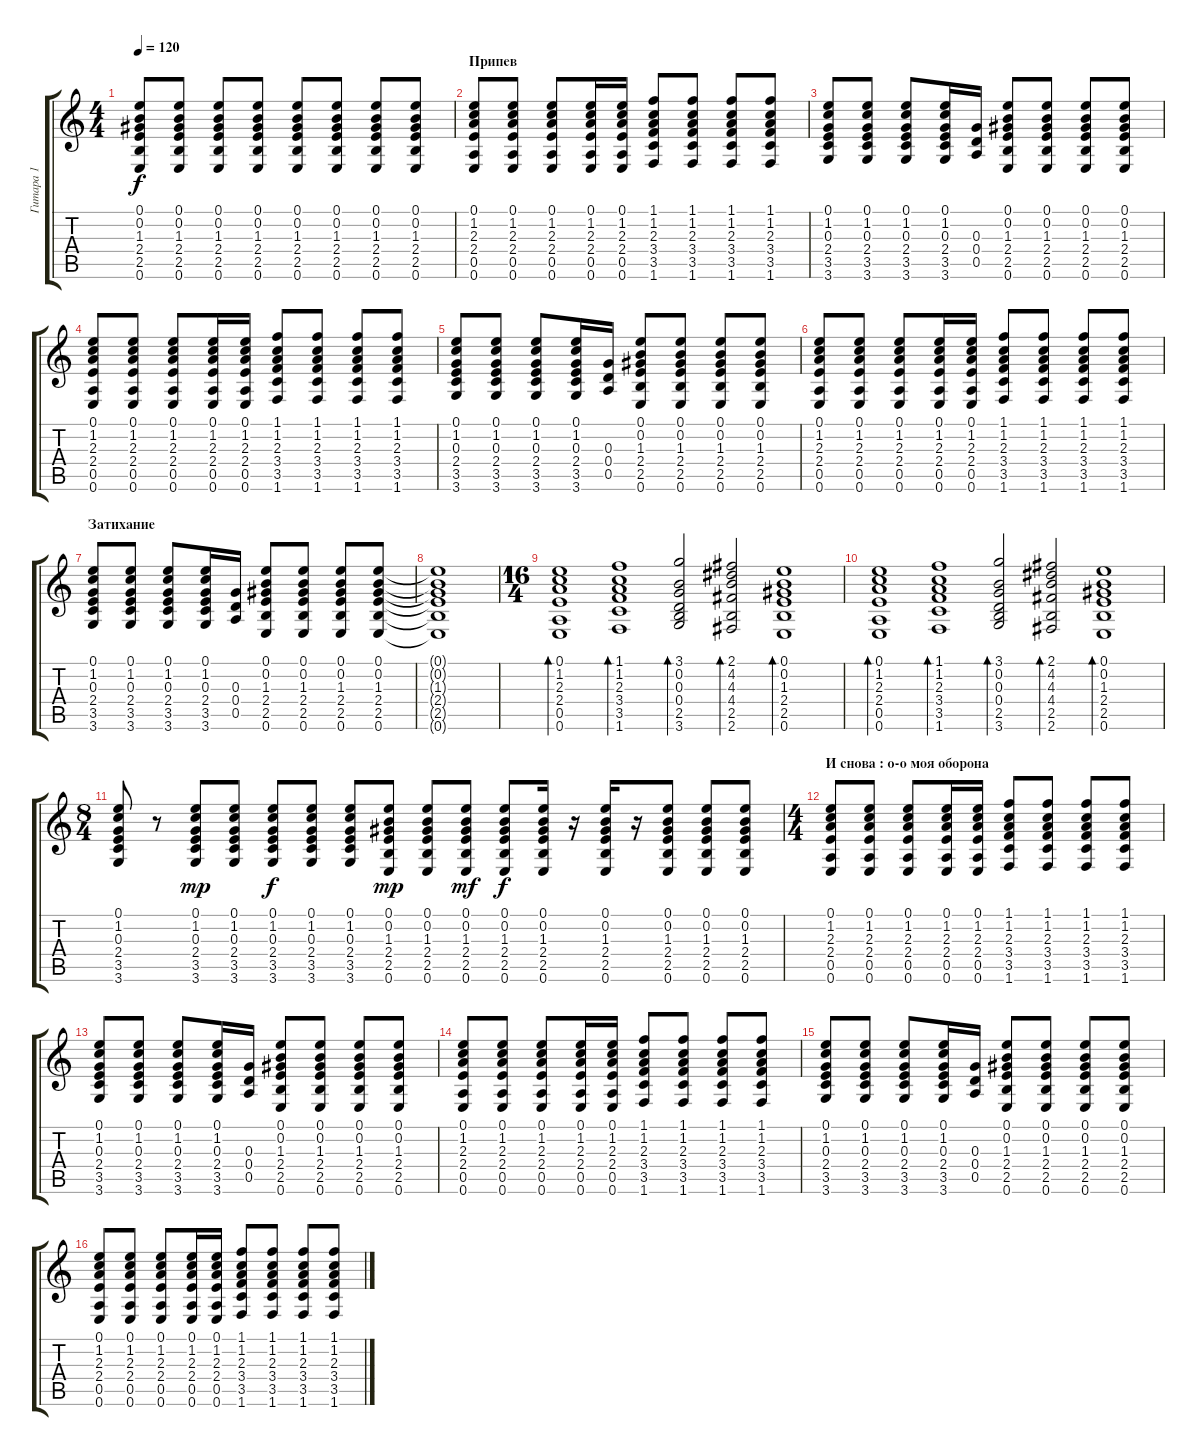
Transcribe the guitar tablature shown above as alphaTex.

\track ("Гитара 1" "Гитара 1") {instrument acousticguitarnylon}
\staff {score tabs}
\tuning (E4 B3 G3 D3 A2 E2) {hide}
\ts (4 4)
\tempo 120
\clef g2
\ks c
(0.1 0.2 1.3 2.4 2.5 0.6).8{dy f} (0.1 0.2 1.3 2.4 2.5 0.6).8 (0.1 0.2 1.3 2.4 2.5 0.6).8 (0.1 0.2 1.3 2.4 2.5 0.6).8 (0.1 0.2 1.3 2.4 2.5 0.6).8 (0.1 0.2 1.3 2.4 2.5 0.6).8 (0.1 0.2 1.3 2.4 2.5 0.6).8 (0.1 0.2 1.3 2.4 2.5 0.6).8 |
\section ("" "Припев")
(0.1 1.2 2.3 2.4 0.5 0.6).8 (0.1 1.2 2.3 2.4 0.5 0.6).8 (0.1 1.2 2.3 2.4 0.5 0.6).8 (0.1 1.2 2.3 2.4 0.5 0.6).16 (0.1 1.2 2.3 2.4 0.5 0.6).16 (1.1 1.2 2.3 3.4 3.5 1.6).8 (1.1 1.2 2.3 3.4 3.5 1.6).8 (1.1 1.2 2.3 3.4 3.5 1.6).8 (1.1 1.2 2.3 3.4 3.5 1.6).8 |
(0.1 1.2 0.3 2.4 3.5 3.6).8 (0.1 1.2 0.3 2.4 3.5 3.6).8 (0.1 1.2 0.3 2.4 3.5 3.6).8 (0.1 1.2 0.3 2.4 3.5 3.6).16 (0.3 0.4 0.5).16 (0.1 0.2 1.3 2.4 2.5 0.6).8 (0.1 0.2 1.3 2.4 2.5 0.6).8 (0.1 0.2 1.3 2.4 2.5 0.6).8 (0.1 0.2 1.3 2.4 2.5 0.6).8 |
(0.1 1.2 2.3 2.4 0.5 0.6).8 (0.1 1.2 2.3 2.4 0.5 0.6).8 (0.1 1.2 2.3 2.4 0.5 0.6).8 (0.1 1.2 2.3 2.4 0.5 0.6).16 (0.1 1.2 2.3 2.4 0.5 0.6).16 (1.1 1.2 2.3 3.4 3.5 1.6).8 (1.1 1.2 2.3 3.4 3.5 1.6).8 (1.1 1.2 2.3 3.4 3.5 1.6).8 (1.1 1.2 2.3 3.4 3.5 1.6).8 |
(0.1 1.2 0.3 2.4 3.5 3.6).8 (0.1 1.2 0.3 2.4 3.5 3.6).8 (0.1 1.2 0.3 2.4 3.5 3.6).8 (0.1 1.2 0.3 2.4 3.5 3.6).16 (0.3 0.4 0.5).16 (0.1 0.2 1.3 2.4 2.5 0.6).8 (0.1 0.2 1.3 2.4 2.5 0.6).8 (0.1 0.2 1.3 2.4 2.5 0.6).8 (0.1 0.2 1.3 2.4 2.5 0.6).8 |
(0.1 1.2 2.3 2.4 0.5 0.6).8 (0.1 1.2 2.3 2.4 0.5 0.6).8 (0.1 1.2 2.3 2.4 0.5 0.6).8 (0.1 1.2 2.3 2.4 0.5 0.6).16 (0.1 1.2 2.3 2.4 0.5 0.6).16 (1.1 1.2 2.3 3.4 3.5 1.6).8 (1.1 1.2 2.3 3.4 3.5 1.6).8 (1.1 1.2 2.3 3.4 3.5 1.6).8 (1.1 1.2 2.3 3.4 3.5 1.6).8 |
\section ("" "Затихание")
(0.1 1.2 0.3 2.4 3.5 3.6).8 (0.1 1.2 0.3 2.4 3.5 3.6).8 (0.1 1.2 0.3 2.4 3.5 3.6).8 (0.1 1.2 0.3 2.4 3.5 3.6).16 (0.3 0.4 0.5).16 (0.1 0.2 1.3 2.4 2.5 0.6).8 (0.1 0.2 1.3 2.4 2.5 0.6).8 (0.1 0.2 1.3 2.4 2.5 0.6).8 (0.1 0.2 1.3 2.4 2.5 0.6).8 |
(0.1{t} 0.2{t} 1.3{t} 2.4{t} 2.5{t} 0.6{t}).1 |
\ts (16 4)
(0.1 1.2 2.3 2.4 0.5 0.6).1{bd 240} (1.1 1.2 2.3 3.4 3.5 1.6).1{bd 240} (3.1 0.2 0.3 0.4 2.5 3.6).2{bd 240} (2.1 4.2 4.3 4.4 2.5 2.6).2{bd 240} (0.1 0.2 1.3 2.4 2.5 0.6).1{bd 240} |
(0.1 1.2 2.3 2.4 0.5 0.6).1{bd 240} (1.1 1.2 2.3 3.4 3.5 1.6).1{bd 240} (3.1 0.2 0.3 0.4 2.5 3.6).2{bd 240} (2.1 4.2 4.3 4.4 2.5 2.6).2{bd 240} (0.1 0.2 1.3 2.4 2.5 0.6).1{bd 240} |
\ts (8 4)
(0.1 1.2 0.3 2.4 3.5 3.6).8 r.8 (0.1 1.2 0.3 2.4 3.5 3.6).8{dy mp} (0.1 1.2 0.3 2.4 3.5 3.6).8 (0.1 1.2 0.3 2.4 3.5 3.6).8{dy f} (0.1 1.2 0.3 2.4 3.5 3.6).8 (0.1 1.2 0.3 2.4 3.5 3.6).8 (0.1 0.2 1.3 2.4 2.5 0.6).8{dy mp} (0.1 0.2 1.3 2.4 2.5 0.6).8 (0.1 0.2 1.3 2.4 2.5 0.6).8{dy mf} (0.1 0.2 1.3 2.4 2.5 0.6).8{dy f} (0.1 0.2 1.3 2.4 2.5 0.6).16 r.16 (0.1 0.2 1.3 2.4 2.5 0.6).16 r.16 (0.1 0.2 1.3 2.4 2.5 0.6).8 (0.1 0.2 1.3 2.4 2.5 0.6).8 (0.1 0.2 1.3 2.4 2.5 0.6).8 |
\ts (4 4)
\section ("" "И снова : о-о моя оборона")
(0.1 1.2 2.3 2.4 0.5 0.6).8 (0.1 1.2 2.3 2.4 0.5 0.6).8 (0.1 1.2 2.3 2.4 0.5 0.6).8 (0.1 1.2 2.3 2.4 0.5 0.6).16 (0.1 1.2 2.3 2.4 0.5 0.6).16 (1.1 1.2 2.3 3.4 3.5 1.6).8 (1.1 1.2 2.3 3.4 3.5 1.6).8 (1.1 1.2 2.3 3.4 3.5 1.6).8 (1.1 1.2 2.3 3.4 3.5 1.6).8 |
(0.1 1.2 0.3 2.4 3.5 3.6).8 (0.1 1.2 0.3 2.4 3.5 3.6).8 (0.1 1.2 0.3 2.4 3.5 3.6).8 (0.1 1.2 0.3 2.4 3.5 3.6).16 (0.3 0.4 0.5).16 (0.1 0.2 1.3 2.4 2.5 0.6).8 (0.1 0.2 1.3 2.4 2.5 0.6).8 (0.1 0.2 1.3 2.4 2.5 0.6).8 (0.1 0.2 1.3 2.4 2.5 0.6).8 |
(0.1 1.2 2.3 2.4 0.5 0.6).8 (0.1 1.2 2.3 2.4 0.5 0.6).8 (0.1 1.2 2.3 2.4 0.5 0.6).8 (0.1 1.2 2.3 2.4 0.5 0.6).16 (0.1 1.2 2.3 2.4 0.5 0.6).16 (1.1 1.2 2.3 3.4 3.5 1.6).8 (1.1 1.2 2.3 3.4 3.5 1.6).8 (1.1 1.2 2.3 3.4 3.5 1.6).8 (1.1 1.2 2.3 3.4 3.5 1.6).8 |
(0.1 1.2 0.3 2.4 3.5 3.6).8 (0.1 1.2 0.3 2.4 3.5 3.6).8 (0.1 1.2 0.3 2.4 3.5 3.6).8 (0.1 1.2 0.3 2.4 3.5 3.6).16 (0.3 0.4 0.5).16 (0.1 0.2 1.3 2.4 2.5 0.6).8 (0.1 0.2 1.3 2.4 2.5 0.6).8 (0.1 0.2 1.3 2.4 2.5 0.6).8 (0.1 0.2 1.3 2.4 2.5 0.6).8 |
(0.1 1.2 2.3 2.4 0.5 0.6).8 (0.1 1.2 2.3 2.4 0.5 0.6).8 (0.1 1.2 2.3 2.4 0.5 0.6).8 (0.1 1.2 2.3 2.4 0.5 0.6).16 (0.1 1.2 2.3 2.4 0.5 0.6).16 (1.1 1.2 2.3 3.4 3.5 1.6).8 (1.1 1.2 2.3 3.4 3.5 1.6).8 (1.1 1.2 2.3 3.4 3.5 1.6).8 (1.1 1.2 2.3 3.4 3.5 1.6).8
